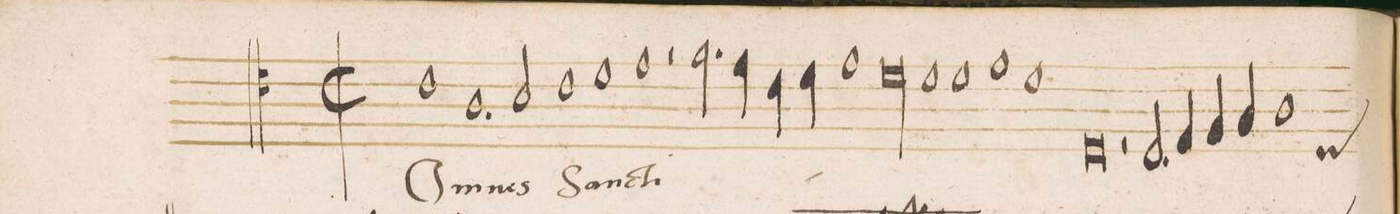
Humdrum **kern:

**kern	**text
*I"ALTVS	*
*clefC4	*
*k[]	*
*met(C|)	*
*M2/1	*
1c	Om-
1.A	-nes
=2-	=2-
2B/	.
1c	.
=3-	=3-
1d	San-
1e	-cti
=4-	=4-
2r	.
*2\right	*
2.f\	.
4e\	.
4c\	.
4d\	.
=5-	=5-
1e	.
00d	.
=6-	=6-
=7-	=7-
1d	.
=8-	=8-
1d	.
1e	.
=9-	=9-
1d	.
0D	.
=10-	=10-
2r	.
2.D/	.
=11-	=11-
4E/	.
4F/	.
4G/	.
*custos:D	*
1A	.
=12-	=12-
*-	*-
